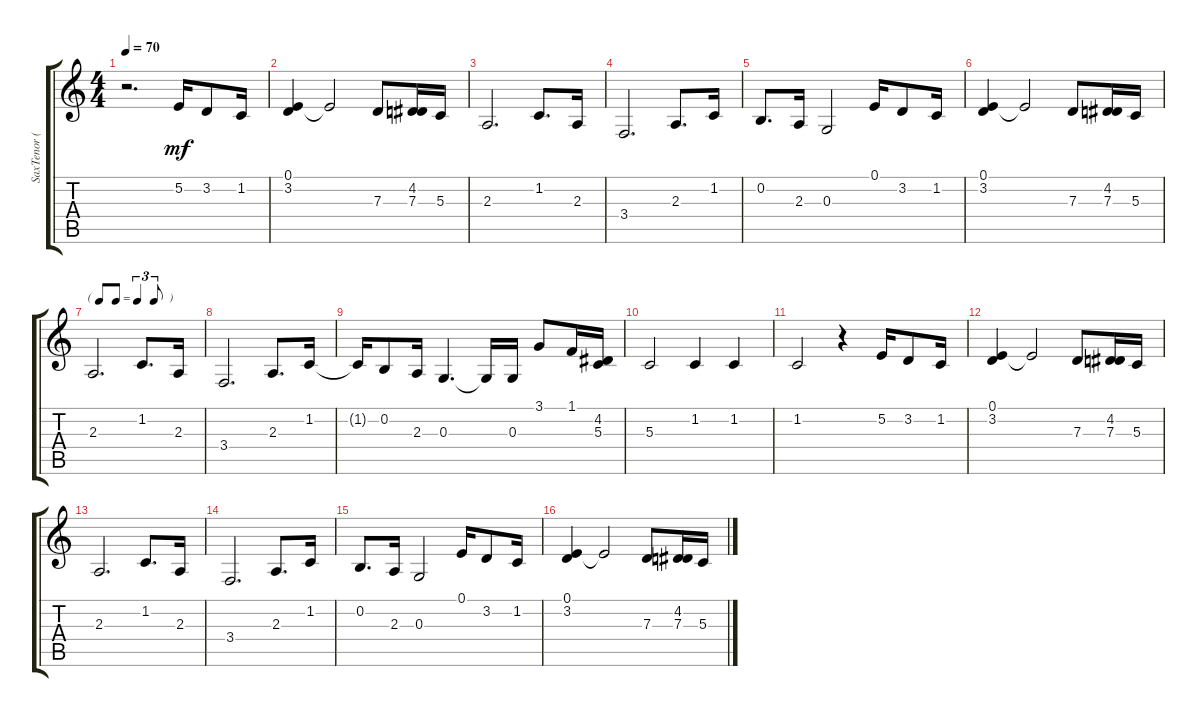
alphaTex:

\track ("SaxTenor (Melody)" "SaxTenor (") {instrument tenorsax}
\staff {score tabs}
\tuning (E4 B3 G3 D3 A2 E2) {hide}
\ts (4 4)
\tempo 70
\clef g2
\ks c
r.2{d dy mf instrument tenorsax} 5.2.16 3.2.8 1.2.16 |
(0.1 3.2).4 0.1{t}.2 7.3.8 (4.2 7.3).16 5.3.16 |
2.3.2{d} 1.2.8{d} 2.3.16 |
3.4.2{d} 2.3.8{d} 1.2.16 |
0.2.8{d} 2.3.16 0.3.2 0.1.16 3.2.8 1.2.16 |
(0.1 3.2).4 0.1{t}.2 7.3.8 (4.2 7.3).16 5.3.16 |
\tf triplet8th
2.3.2{d} 1.2.8{d} 2.3.16 |
3.4.2{d} 2.3.8{d} 1.2.16 |
1.2{t}.16 0.2.8 2.3.16 0.3.4{d} 0.3{t}.16 0.3.16 3.1.8 1.1.16 (4.2 5.3).16 |
5.3.2 1.2.4 1.2.4 |
1.2.2 r.4 5.2.16 3.2.8 1.2.16 |
(0.1 3.2).4 0.1{t}.2 7.3.8 (4.2 7.3).16 5.3.16 |
2.3.2{d} 1.2.8{d} 2.3.16 |
3.4.2{d} 2.3.8{d} 1.2.16 |
0.2.8{d} 2.3.16 0.3.2 0.1.16 3.2.8 1.2.16 |
(0.1 3.2).4 0.1{t}.2 7.3.8 (4.2 7.3).16 5.3.16
